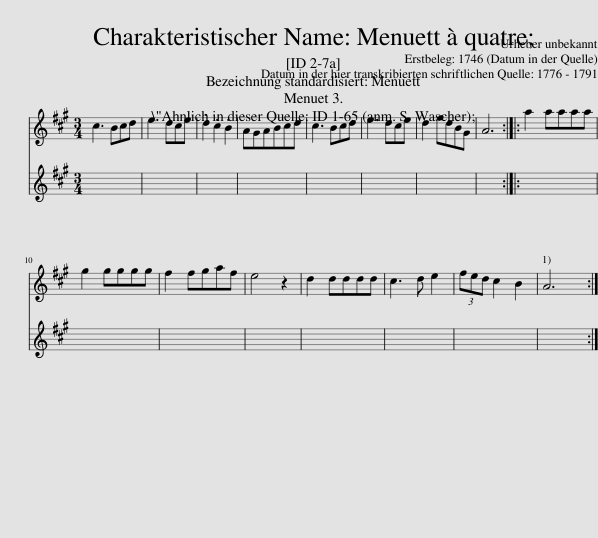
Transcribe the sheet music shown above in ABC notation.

X:1
L:1/8
M:3/4
I:linebreak $
K:A
V:1 treble
V:1
 c3 Bcd | e3 dce | .d2 .c2 .B2 | AGABcd | c3 Bcd | %5
 e3 dce | d2 fdBG | A6 :: a2 aaaa |$ g2 gggg | %10
 f2 fgaf | e4 z2 | d2 dddd | c3 d e2 | (3fed c2 B2 | %15
 A6 :| %16
